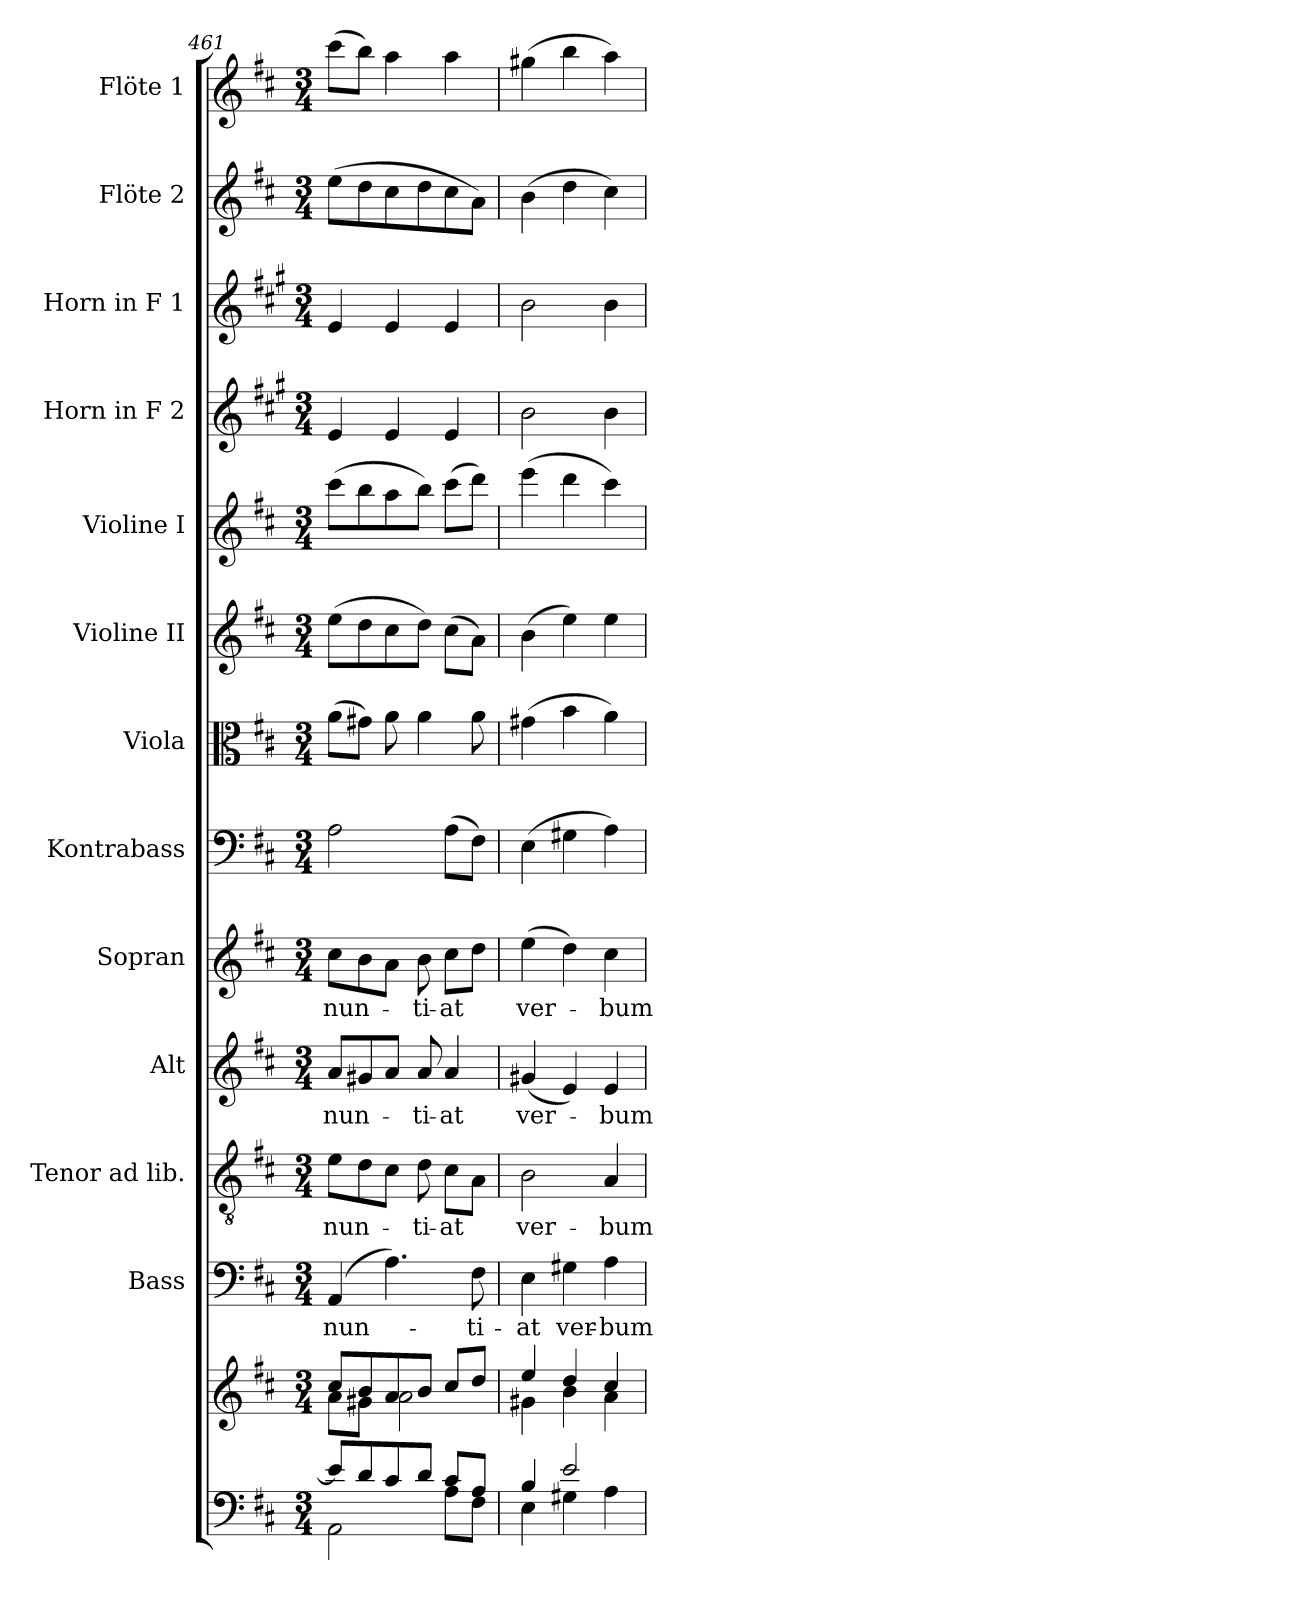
**kern	**kern	**kern	**text	**kern	**text	**kern	**text	**kern	**text	**kern	**kern	**kern	**kern	**kern	**kern	**kern	**kern
*part13	*part13	*part12	*part12	*part11	*part11	*part10	*part10	*part9	*part9	*part8	*part7	*part6	*part5	*part4	*part3	*part2	*part1
*staff14	*staff13	*staff12	*staff12	*staff11	*staff11	*staff10	*staff10	*staff9	*staff9	*staff8	*staff7	*staff6	*staff5	*staff4	*staff3	*staff2	*staff1
*	*	*I"Bass	*	*I"Tenor ad lib.	*	*I"Alt	*	*I"Sopran	*	*I"Kontrabass	*I"Viola	*I"Violine II	*I"Violine I	*I"Horn in F 2	*I"Horn in F 1	*I"Flöte 2	*I"Flöte 1
*	*	*I'B.	*	*I'T.	*	*I'A.	*	*I'S.	*	*I'Kb.	*I'Vla.	*I'Vl. II	*I'Vl. I	*	*	*I'Fl. 2	*I'Fl. 1
!!LO:PB:g=z
*clefF4	*clefG2	*clefF4	*	*clefGv2	*	*clefG2	*	*clefG2	*	*clefF4	*clefC3	*clefG2	*clefG2	*clefG2	*clefG2	*clefG2	*clefG2
*	*	*	*	*	*	*	*	*	*	*ITrd7c12	*	*	*	*ITrd4c7	*ITrd4c7	*	*
*k[f#c#]	*k[f#c#]	*k[f#c#]	*	*k[f#c#]	*	*k[f#c#]	*	*k[f#c#]	*	*k[f#c#]	*k[f#c#]	*k[f#c#]	*k[f#c#]	*k[f#c#]	*k[f#c#]	*k[f#c#]	*k[f#c#]
*D:	*D:	*D:	*	*D:	*	*D:	*	*D:	*	*D:	*D:	*D:	*D:	*D:	*D:	*D:	*D:
*M3/4	*M3/4	*M3/4	*	*M3/4	*	*M3/4	*	*M3/4	*	*M3/4	*M3/4	*M3/4	*M3/4	*M3/4	*M3/4	*M3/4	*M3/4
=461	=461	=461	=461	=461	=461	=461	=461	=461	=461	=461	=461	=461	=461	=461	=461	=461	=461
*^	*^	*	*	*	*	*	*	*	*	*	*	*	*	*	*	*	*
!	!	!	!	!	!LO:LY:b	!	!LO:LY:b	!	!LO:LY:b	!	!LO:LY:b	!	!	!	!	!	!	!	!
8e/L]	2AA\	8cc#/L	8a\L	(4AA/	-nun-	8e\L	-nun-	8a/L	-nun-	8cc#\L	-nun-	2AA\	(>8a\L	(>8ee\L	(>8ccc#\L	4A/	4A/	(>8ee\L	(>8ccc#\L
8d/	.	8b/	8g#X\J	.	.	8d\	.	8g#X/	.	8b\	.	.	8g#X\J)	8dd\	8bb\	.	.	8dd\	8bb\J)
8c#/	.	8a/	2a\	4.A\)	.	8c#\J	.	8a/J	.	8a\J	.	.	8a\	8cc#\	8aa\	4A/	4A/	8cc#\	4aa\
!	!	!	!	!	!	!	!LO:LY:b	!	!LO:LY:b	!	!LO:LY:b	!	!	!	!	!	!	!	!
8d/J	.	8b/J	.	.	.	8d\	-ti-	8a/	-ti-	8b\	-ti-	.	4a\	8dd\J)	8bb\J)	.	.	8dd\	.
!	!	!	!	!	!	!	!LO:LY:b	!	!LO:LY:b	!	!LO:LY:b	!	!	!	!	!	!	!	!
8c#/L	8A\L	8cc#/L	.	.	.	8c#\L	-at	4a/	-at	8cc#\L	-at	(>8AA\L	.	(>8cc#\L	(>8ccc#\L	4A/	4A/	8cc#\	4aa\
!	!	!	!	!	!LO:LY:b	!	!	!	!	!	!	!	!	!	!	!	!	!	!
8A/J	8F#\J	8dd/J	.	8F#\	-ti-	8A\J	.	.	.	8dd\J	.	8FF#\J)	8a\	8a\J)	8ddd\J)	.	.	8a\J)	.
=462	=462	=462	=462	=462	=462	=462	=462	=462	=462	=462	=462	=462	=462	=462	=462	=462	=462	=462	=462
!	!	!	!	!	!LO:LY:b	!	!LO:LY:b	!	!LO:LY:b	!	!LO:LY:b	!	!	!	!	!	!	!	!
4B/	4E\	4ee/	4g#X\	4E\	-at	2B\	ver-	(<4g#X/	ver-	(>4ee\	ver-	(>4EE\	(>4g#X\	(>4b\	(>4eee\	2e\	2e\	(>4b\	(>4gg#X\
!	!	!	!	!	!LO:LY:b	!	!	!	!	!	!	!	!	!	!	!	!	!	!
2e/	4G#X\	4dd/	4b\	4G#X\	ver-	.	.	4e/)	.	4dd\)	.	4GG#X\	4b\	4ee\)	4ddd\	.	.	4dd\	4bb\
!	!	!	!	!	!LO:LY:b	!	!LO:LY:b	!	!LO:LY:b	!	!LO:LY:b	!	!	!	!	!	!	!	!
.	4A\	4cc#/	4a\	4A\	-bum	4A/	-bum	4e/	-bum	4cc#\	-bum	4AA\)	4a\)	4ee\	4ccc#\)	4e\	4e\	4cc#\)	4aa\)
*v	*v	*	*	*	*	*	*	*	*	*	*	*	*	*	*	*	*	*	*
*	*v	*v	*	*	*	*	*	*	*	*	*	*	*	*	*	*	*	*
=	=	=	=	=	=	=	=	=	=	=	=	=	=	=	=	=	=
*-	*-	*-	*-	*-	*-	*-	*-	*-	*-	*-	*-	*-	*-	*-	*-	*-	*-
